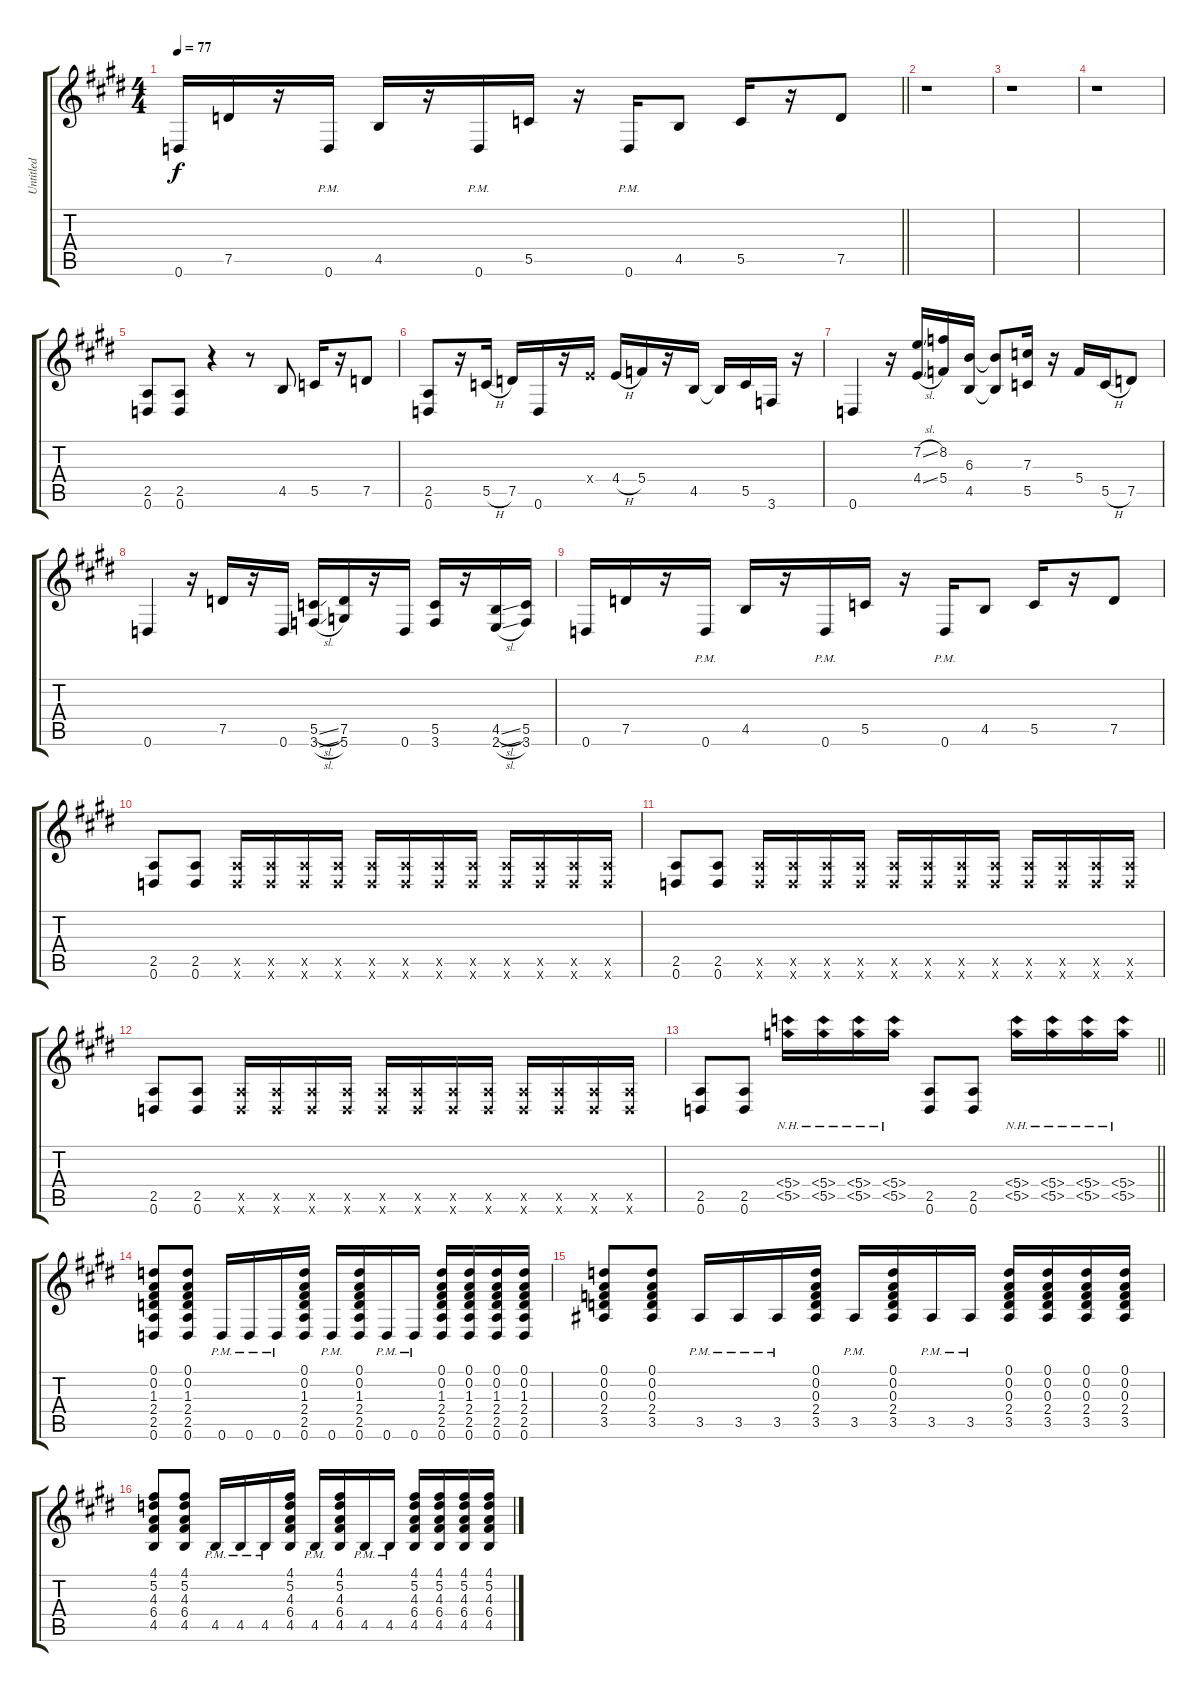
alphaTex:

\track ("Untitled" "Untitled") {instrument overdrivenguitar}
\staff {score tabs}
\tuning (D4 A3 F3 C3 G2 D2) {hide}
\ts (4 4)
\tempo 77
\clef g2
\barLineRight lightlight
\ks c#minor
0.6.16{dy f} 7.5.16 r.16 0.6{pm}.16 4.5.16 r.16 0.6{pm}.16 5.5.16 r.16 0.6{pm}.16 4.5.8 5.5.16 r.16 7.5.8 |
\section ("" " ")
r.1 |
\ks e
r.1 |
\ks c#minor
r.1 |
(2.5 0.6).8 (2.5 0.6).8 r.4 r.8 4.5.8 5.5.16 r.16 7.5.8 |
\ks e
(2.5 0.6).8 r.16 5.5{h}.16 7.5.16 0.6.16 r.16 4.4{x}.16 4.4{h}.16 5.4.16 r.16 4.5.16 4.5{t}.16 5.5.16 3.6.16 r.16 |
\ks c#minor
0.6.4 r.16 (7.2{sl} 4.4{sl}).16 (8.2 5.4).16 (6.3 4.5).16 (6.3{t} 4.5{t}).8 (7.3 5.5).16 r.16 5.4.16 5.5{h}.16 7.5.8 |
0.6.4 r.16 7.5.16 r.16 0.6.16 (5.5{sl} 3.6{sl}).16 (7.5 5.6).16 r.16 0.6.16 (5.5 3.6).16 r.16 (4.5{sl} 2.6{sl}).16 (5.5 3.6).16 |
\ks e
0.6.16 7.5.16 r.16 0.6{pm}.16 4.5.16 r.16 0.6{pm}.16 5.5.16 r.16 0.6{pm}.16 4.5.8 5.5.16 r.16 7.5.8 |
\ks c#minor
(2.5 0.6).8 (2.5 0.6).8 (2.5{x} 0.6{x}).16 (2.5{x} 0.6{x}).16 (2.5{x} 0.6{x}).16 (2.5{x} 0.6{x}).16 (2.5{x} 0.6{x}).16 (2.5{x} 0.6{x}).16 (2.5{x} 0.6{x}).16 (2.5{x} 0.6{x}).16 (2.5{x} 0.6{x}).16 (2.5{x} 0.6{x}).16 (2.5{x} 0.6{x}).16 (2.5{x} 0.6{x}).16 |
(2.5 0.6).8 (2.5 0.6).8 (2.5{x} 0.6{x}).16 (2.5{x} 0.6{x}).16 (2.5{x} 0.6{x}).16 (2.5{x} 0.6{x}).16 (2.5{x} 0.6{x}).16 (2.5{x} 0.6{x}).16 (2.5{x} 0.6{x}).16 (2.5{x} 0.6{x}).16 (2.5{x} 0.6{x}).16 (2.5{x} 0.6{x}).16 (2.5{x} 0.6{x}).16 (2.5{x} 0.6{x}).16 |
\ks e
(2.5 0.6).8 (2.5 0.6).8 (2.5{x} 0.6{x}).16 (2.5{x} 0.6{x}).16 (2.5{x} 0.6{x}).16 (2.5{x} 0.6{x}).16 (2.5{x} 0.6{x}).16 (2.5{x} 0.6{x}).16 (2.5{x} 0.6{x}).16 (2.5{x} 0.6{x}).16 (2.5{x} 0.6{x}).16 (2.5{x} 0.6{x}).16 (2.5{x} 0.6{x}).16 (2.5{x} 0.6{x}).16 |
\barLineRight lightlight
\ks c#minor
(2.5 0.6).8 (2.5 0.6).8 (5.4{nh} 5.5{nh}).16 (5.4{nh} 5.5{nh}).16 (5.4{nh} 5.5{nh}).16 (5.4{nh} 5.5{nh}).16 (2.5 0.6).8 (2.5 0.6).8 (5.4{nh} 5.5{nh}).16 (5.4{nh} 5.5{nh}).16 (5.4{nh} 5.5{nh}).16 (5.4{nh} 5.5{nh}).16 |
\section ("" " ")
(0.1 0.2 1.3 2.4 2.5 0.6).8 (0.1 0.2 1.3 2.4 2.5 0.6).8 0.6{pm}.16 0.6{pm}.16 0.6{pm}.16 (0.1 0.2 1.3 2.4 2.5 0.6).16 0.6{pm}.16 (0.1 0.2 1.3 2.4 2.5 0.6).16 0.6{pm}.16 0.6{pm}.16 (0.1 0.2 1.3 2.4 2.5 0.6).16 (0.1 0.2 1.3 2.4 2.5 0.6).16 (0.1 0.2 1.3 2.4 2.5 0.6).16 (0.1 0.2 1.3 2.4 2.5 0.6).16 |
\ks e
(0.1 0.2 0.3 2.4 3.5).8 (0.1 0.2 0.3 2.4 3.5).8 3.5{pm}.16 3.5{pm}.16 3.5{pm}.16 (0.1 0.2 0.3 2.4 3.5).16 3.5{pm}.16 (0.1 0.2 0.3 2.4 3.5).16 3.5{pm}.16 3.5{pm}.16 (0.1 0.2 0.3 2.4 3.5).16 (0.1 0.2 0.3 2.4 3.5).16 (0.1 0.2 0.3 2.4 3.5).16 (0.1 0.2 0.3 2.4 3.5).16 |
\ks c#minor
(4.1 5.2 4.3 6.4 4.5).8 (4.1 5.2 4.3 6.4 4.5).8 4.5{pm}.16 4.5{pm}.16 4.5{pm}.16 (4.1 5.2 4.3 6.4 4.5).16 4.5{pm}.16 (4.1 5.2 4.3 6.4 4.5).16 4.5{pm}.16 4.5{pm}.16 (4.1 5.2 4.3 6.4 4.5).16 (4.1 5.2 4.3 6.4 4.5).16 (4.1 5.2 4.3 6.4 4.5).16 (4.1 5.2 4.3 6.4 4.5).16
